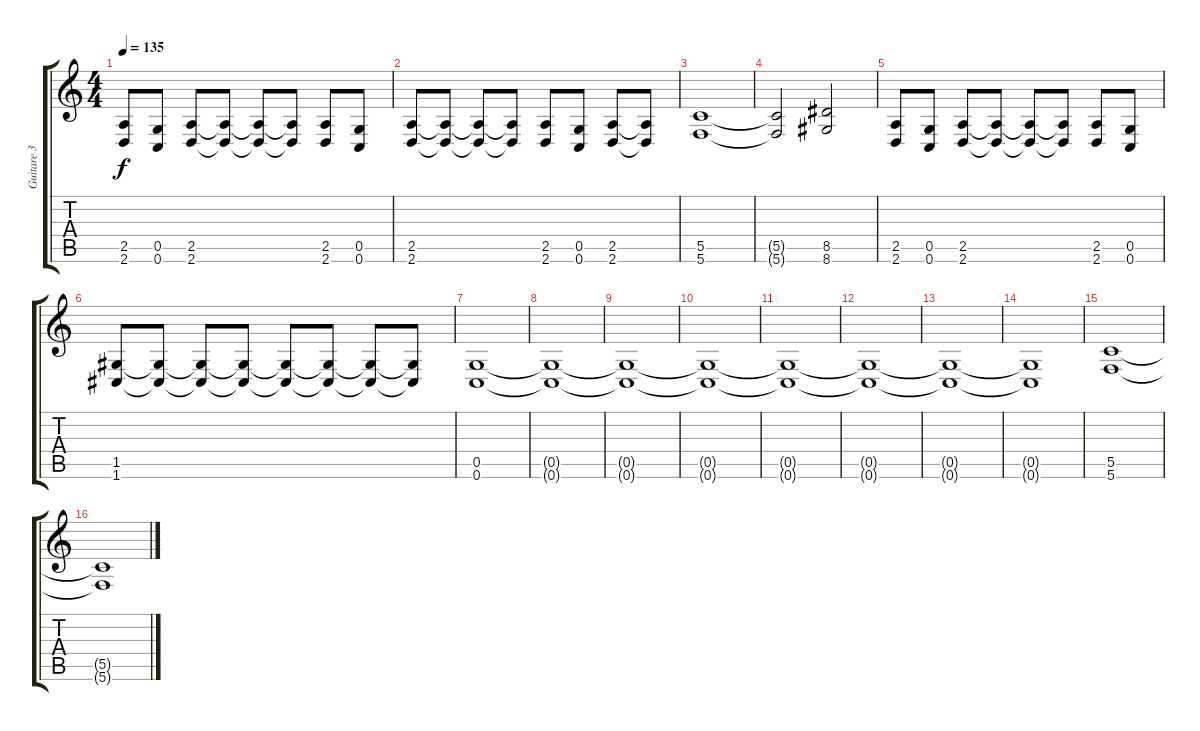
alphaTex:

\track ("Guitare 3" "Guitare 3") {instrument distortionguitar}
\staff {score tabs}
\tuning (D4 A3 F3 C3 G2 C2) {hide}
\ts (4 4)
\tempo 135
\clef g2
\ks c
(2.5 2.6).8{dy f} (0.5 0.6).8 (2.5 2.6).8 (2.5{t} 2.6{t}).8 (2.5{t} 2.6{t}).8 (2.5{t} 2.6{t}).8 (2.5 2.6).8 (0.5 0.6).8 |
(2.5 2.6).8 (2.5{t} 2.6{t}).8 (2.5{t} 2.6{t}).8 (2.5{t} 2.6{t}).8 (2.5 2.6).8 (0.5 0.6).8 (2.5 2.6).8 (2.5{t} 2.6{t}).8 |
(5.5 5.6).1 |
(5.5{t} 5.6{t}).2 (8.5 8.6).2 |
(2.5 2.6).8 (0.5 0.6).8 (2.5 2.6).8 (2.5{t} 2.6{t}).8 (2.5{t} 2.6{t}).8 (2.5{t} 2.6{t}).8 (2.5 2.6).8 (0.5 0.6).8 |
(1.5 1.6).8 (1.5{t} 1.6{t}).8 (1.5{t} 1.6{t}).8 (1.5{t} 1.6{t}).8 (1.5{t} 1.6{t}).8 (1.5{t} 1.6{t}).8 (1.5{t} 1.6{t}).8 (1.5{t} 1.6{t}).8 |
(0.5 0.6).1 |
(0.5{t} 0.6{t}).1 |
(0.5{t} 0.6{t}).1 |
(0.5{t} 0.6{t}).1 |
(0.5{t} 0.6{t}).1 |
(0.5{t} 0.6{t}).1 |
(0.5{t} 0.6{t}).1 |
(0.5{t} 0.6{t}).1 |
(5.5 5.6).1 |
(5.5{t} 5.6{t}).1
